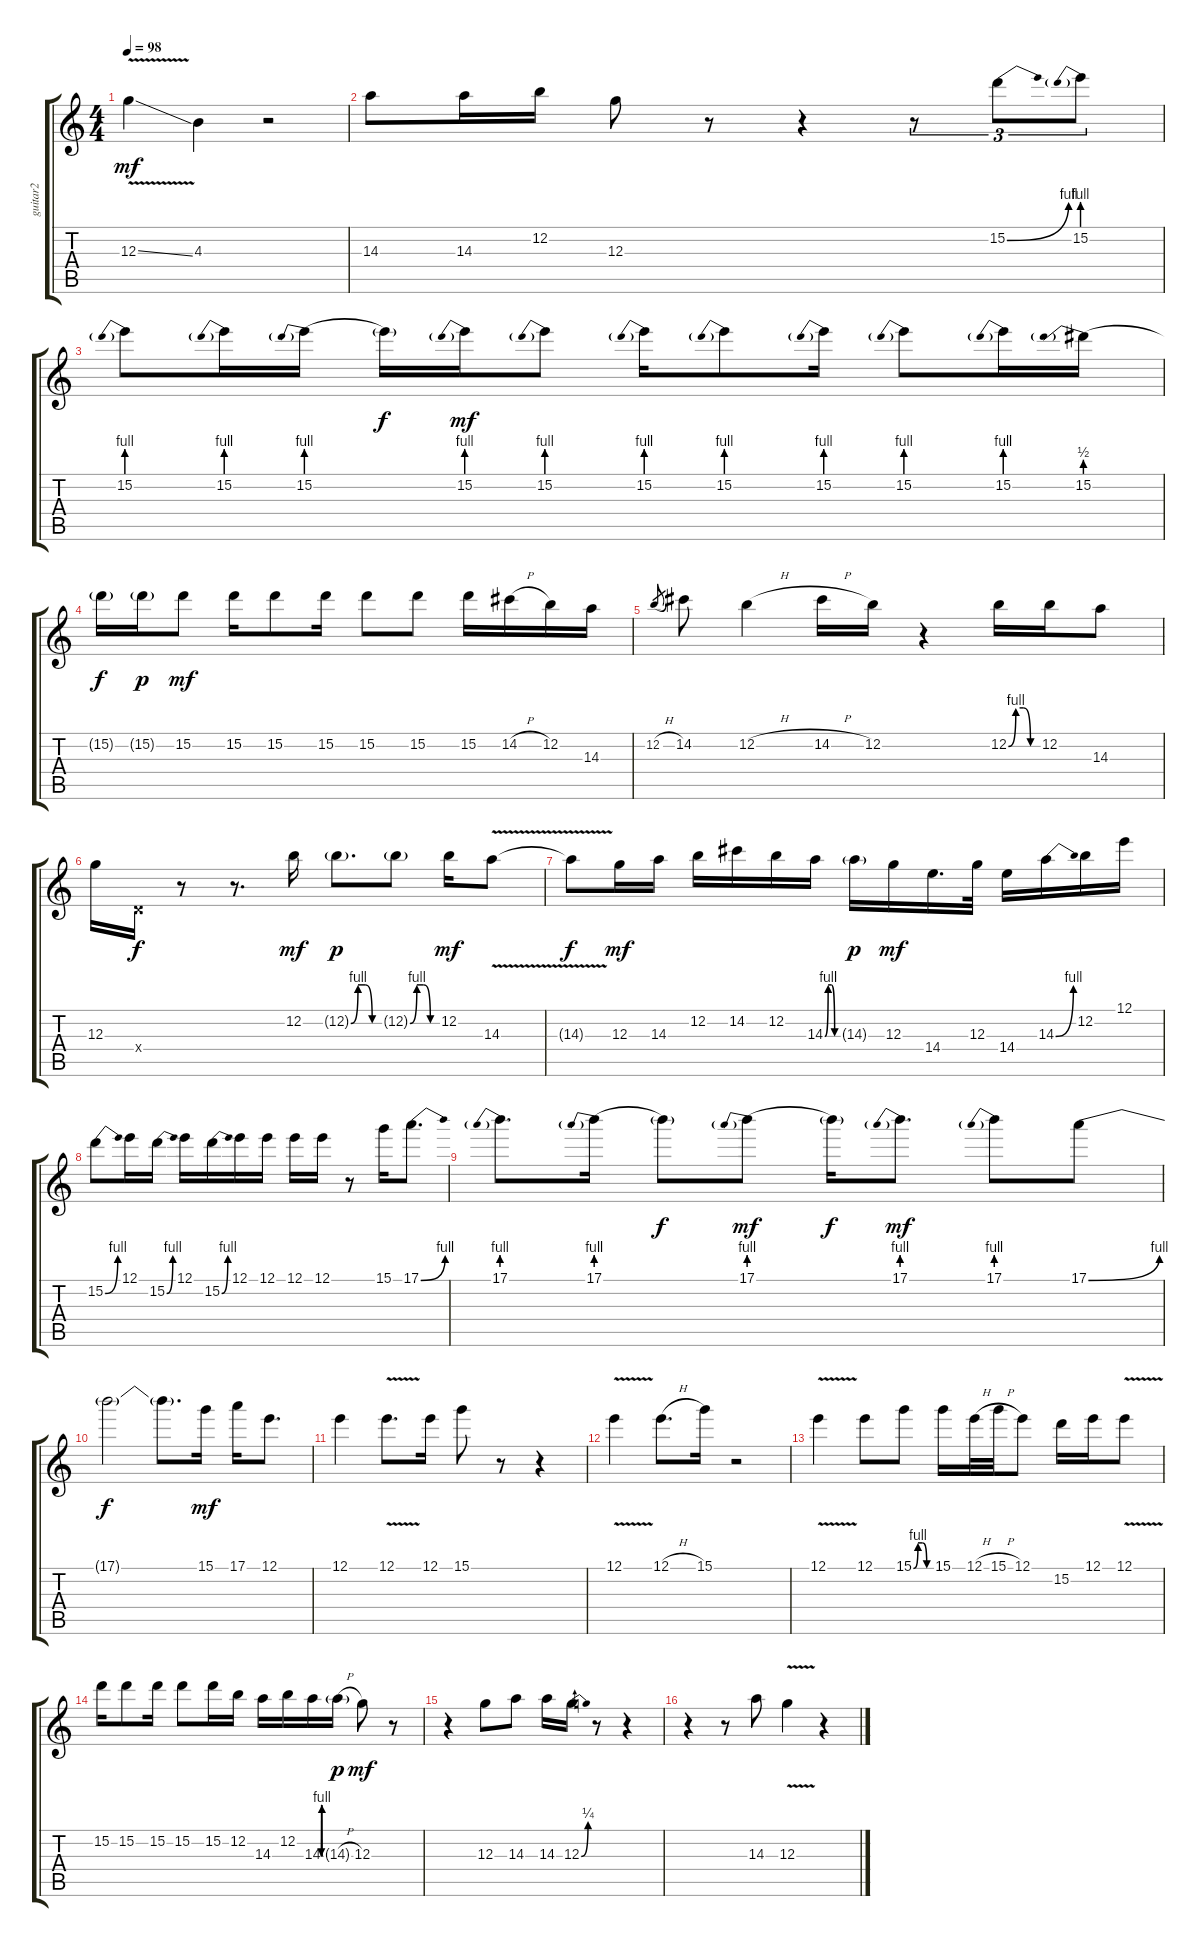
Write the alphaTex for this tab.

\track ("guitar2" "guitar2") {instrument electricguitarclean}
\staff {score tabs}
\tuning (E4 B3 G3 D3 A2 E2) {hide}
\ts (4 4)
\tempo 98
\clef g2
\ks c
12.3{v ss}.4{dy mf} 4.3.4 r.2 |
14.3.8 14.3.16 12.2.16 12.3.8 r.8 r.4 r.8{tu (3 2)} 15.2{be (bend 0 0 60 4)}.8{tu (3 2)} 15.2{be (prebend 0 4 60 4)}.8{tu (3 2)} |
15.2{be (prebend 0 4 60 4)}.8 15.2{be (prebend 0 4 60 4)}.16 15.2{be (prebend 0 4 60 4)}.16 15.2{t}.16{dy f} 15.2{be (prebend 0 4 60 4)}.16{dy mf} 15.2{be (prebend 0 4 60 4)}.8 15.2{be (prebend 0 4 60 4)}.16 15.2{be (prebend 0 4 60 4)}.8 15.2{be (prebend 0 4 60 4)}.16 15.2{be (prebend 0 4 60 4)}.8 15.2{be (prebend 0 4 60 4)}.16 15.2{be (prebend 0 2 60 2)}.16 |
15.2{t}.16{dy f} 15.2{g}.16{dy p} 15.2.8{dy mf} 15.2.16 15.2.8 15.2.16 15.2.8 15.2.8 15.2.16 14.2{h}.16 12.2.16 14.3.16 |
12.2{h}.8{gr} 14.2.8 12.2{h}.4 14.2{h}.16 12.2.16 r.4 12.2{be (custom 0 0 15 4 30 4 45 0 60 0)}.16 12.2.16 14.3.8 |
12.3.16 0.4{x}.16{dy f} r.8 r.8{d} 12.2.16{dy mf} 12.2{be (custom 0 0 15 4 30 4 45 0 60 0) g}.8{d dy p} 12.2{be (custom 0 0 15 4 30 4 45 0 60 0) g}.8 12.2.16{dy mf} 14.3{v}.8 |
14.3{t}.8{dy f} 12.3.16{dy mf} 14.3.16 12.2.16 14.2.16 12.2.16 14.3{be (custom 0 0 15 4 30 4 45 0 60 0)}.16 14.3{g}.16{dy p} 12.3.16{dy mf} 14.4.16{d} 12.3.32 14.4.16 14.3{be (bend 0 0 60 4)}.16 12.2.16 12.1.16 |
15.2{be (bend 0 0 60 4)}.8 12.1.16 15.2{be (bend 0 0 60 4)}.16 12.1.16 15.2{be (bend 0 0 60 4)}.16 12.1.16 12.1.16 12.1.16 12.1.16 r.8 15.1.16 17.1{be (bend 0 0 60 4)}.8{d} |
17.1{be (prebend 0 4 60 4)}.8{d} 17.1{be (prebend 0 4 60 4)}.16 17.1{t}.8{dy f} 17.1{be (prebend 0 4 60 4)}.8{dy mf} 17.1{t}.16{dy f} 17.1{be (prebend 0 4 60 4)}.8{d dy mf} 17.1{be (prebend 0 4 60 4)}.8 17.1{be (bend 0 0 60 4)}.8 |
17.1{t}.2{dy f} 17.1{t}.8{d} 15.1.16{dy mf} 17.1.16 12.1.8{d} |
12.1.4 12.1{v}.8{d} 12.1.16 15.1.8 r.8 r.4 |
12.1{v}.4 12.1{h}.8{d} 15.1.16 r.2 |
12.1{v}.4 12.1.8 15.1{be (custom 0 0 15 4 30 4 45 0 60 0)}.8 15.1.16 12.1{h}.32 15.1{h}.32 12.1.8 15.2.16 12.1.16 12.1{v}.8 |
15.2.16 15.2.8 15.2.16 15.2.8 15.2.16 12.2.16 14.3.16 12.2.16 14.3{be (custom 0 0 15 4 30 4 45 0 60 0)}.16 14.3{h g}.16{dy p} 12.3.8{dy mf} r.8 |
r.4 12.3.8 14.3.8 14.3.16 12.3{be (bend 0 0 60 1)}.16 r.8 r.4 |
r.4 r.8 14.3.8 12.3{v}.4 r.4
